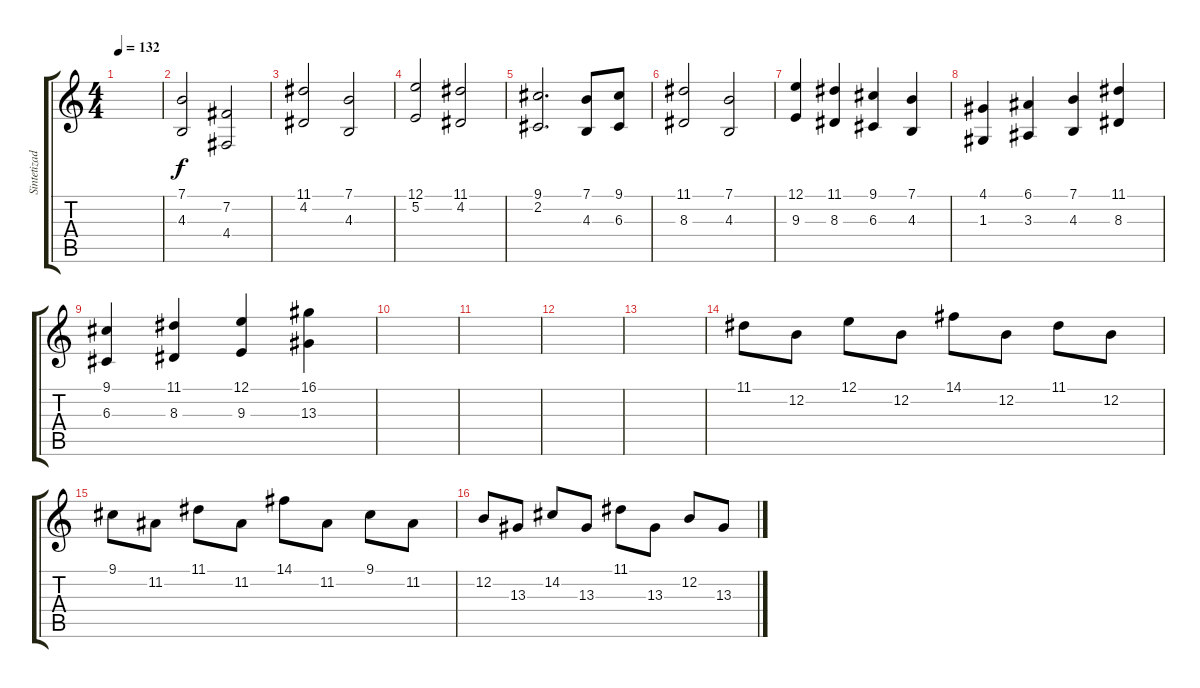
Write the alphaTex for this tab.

\track ("Sintetizador 4" "Sintetizad") {instrument electricpiano1}
\staff {score tabs}
\tuning (E4 B3 G3 D3 A2 E2) {hide}
\ts (4 4)
\tempo 132
\clef g2
\ks c
|
(7.1 4.3).2 (7.2 4.4).2 |
(11.1 4.2).2 (7.1 4.3).2 |
(12.1 5.2).2 (11.1 4.2).2 |
(9.1 2.2).2{d} (7.1 4.3).8 (9.1 6.3).8 |
(11.1 8.3).2 (7.1 4.3).2 |
(12.1 9.3).4 (11.1 8.3).4 (9.1 6.3).4 (7.1 4.3).4 |
(4.1 1.3).4 (6.1 3.3).4 (7.1 4.3).4 (11.1 8.3).4 |
(9.1 6.3).4 (11.1 8.3).4 (12.1 9.3).4 (16.1 13.3).4 |
|
|
|
|
11.1.8{volume 5 instrument orchestralharp} 12.2.8 12.1.8 12.2.8 14.1.8 12.2.8 11.1.8 12.2.8 |
9.1.8 11.2.8 11.1.8 11.2.8 14.1.8 11.2.8 9.1.8 11.2.8 |
12.2.8 13.3.8 14.2.8 13.3.8 11.1.8 13.3.8 12.2.8 13.3.8
